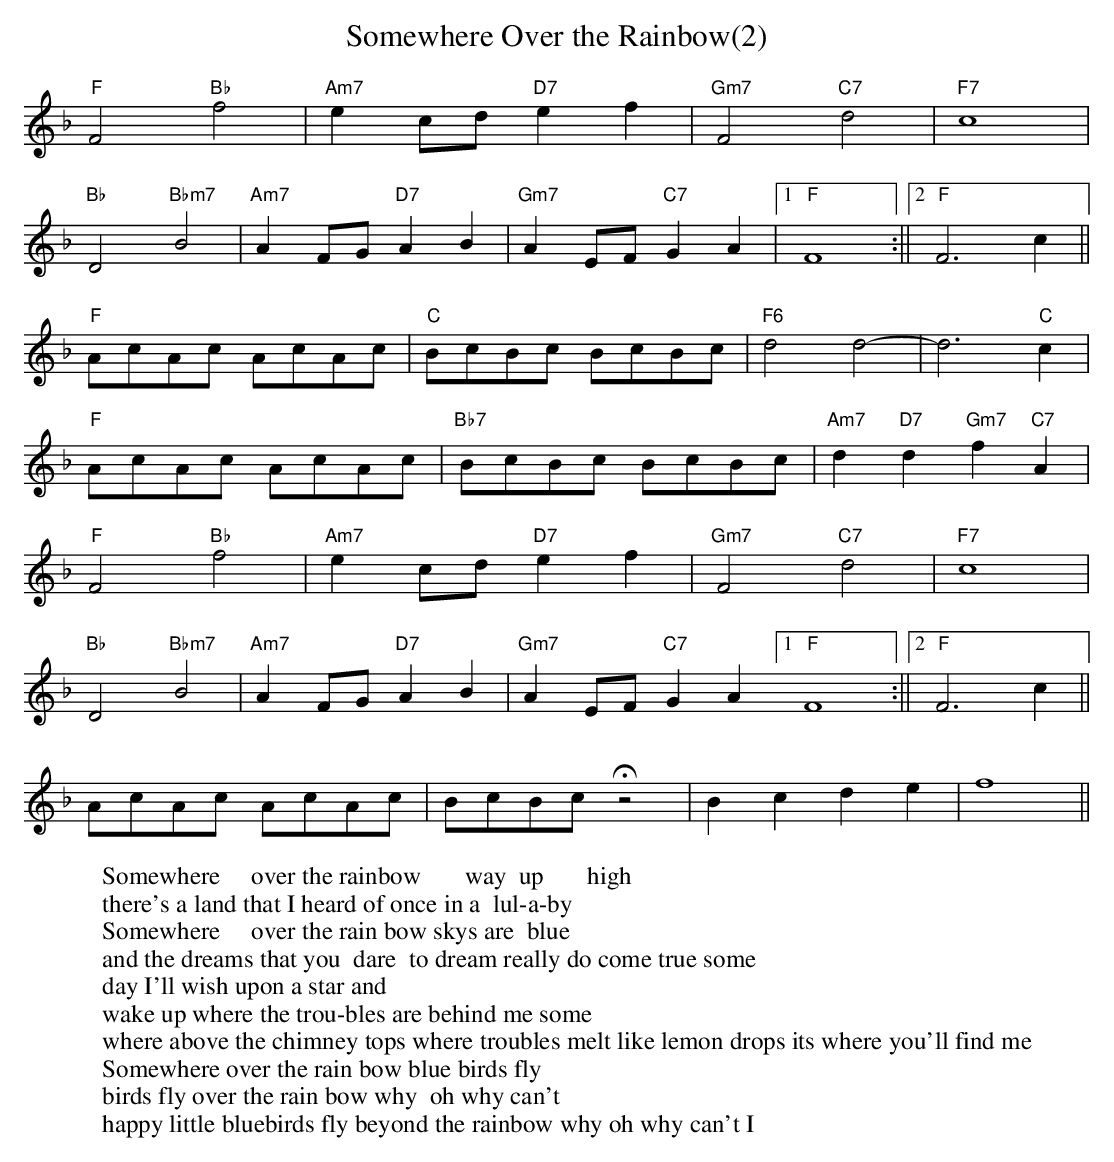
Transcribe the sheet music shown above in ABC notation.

X:1
T:Somewhere Over the Rainbow(2)
K: F
"F"F4 "Bb"f4|"Am7"e2 cd "D7"e2 f2|"Gm7"F4 "C7"d4|"F7"c8|
"Bb"D4 "Bbm7"B4|"Am7"A2 FG "D7"A2 B2|"Gm7"A2 EF "C7"G2 A2|[1"F" F8 :||[2"F"F6 c2 ||
"F"AcAc AcAc|"C"BcBc BcBc|"F6"d4 d4-|d6 "C"c2|
"F"AcAc AcAc|"Bb7"BcBc BcBc|"Am7"d2 "D7"d2 "Gm7"f2 "C7"A2|
"F"F4 "Bb"f4|"Am7"e2 cd "D7"e2 f2|"Gm7"F4 "C7"d4|"F7"c8|
"Bb"D4 "Bbm7"B4|"Am7"A2 FG"D7"  A2 B2|"Gm7"A2 EF "C7"G2 A2[1"F" F8 :||[2"F"F6 c2 ||
AcAc AcAc|BcBc Hz4 |B2 c2 d2 e2|f8||
W:Somewhere     over the rainbow       way  up       high
W:there's a land that I heard of once in a  lul-a-by
W:Somewhere     over the rain bow skys are  blue
W: and the dreams that you  dare  to dream really do come true some
W:day I'll wish upon a star and
W:wake up where the trou-bles are behind me some
W:where above the chimney tops where troubles melt like lemon drops its where you'll find me
W:Somewhere over the rain bow blue birds fly
W:birds fly over the rain bow why  oh why can't
W:happy little bluebirds fly beyond the rainbow why oh why can't I
